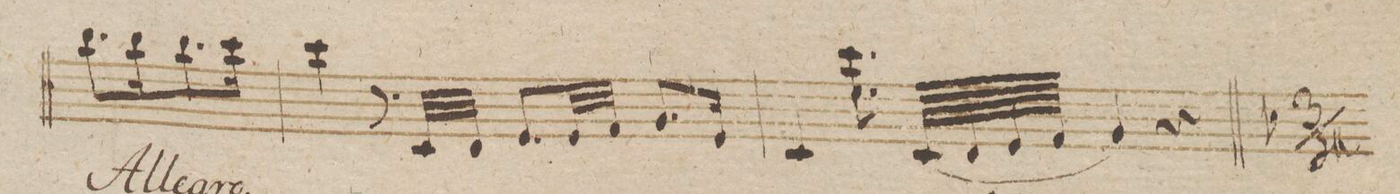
**kern	**dynam
*I"Violino Imo	*
*clefG2	*
*k[b-]	*
*met(c)	*
*M4/4	*
8.bb\L	.
16bb\K	.
8.bb\	.
16ccc\Jk	.
=11	=11
4ccc\	.
8.r	.
32c/LLL	.
32d/JJJ	.
8.e/L	.
32e/LL	.
32f/JJJ	.
8.g/L	.
16e/Jk	.
=12	=12
4c/	.
8.ee\ 8.ccc\	.
(64c/LLLL	.
64d/	.
64e/	.
64f/JJJJ	.
4g/)	.
4r	.
=13||	=13||
*-	*-
